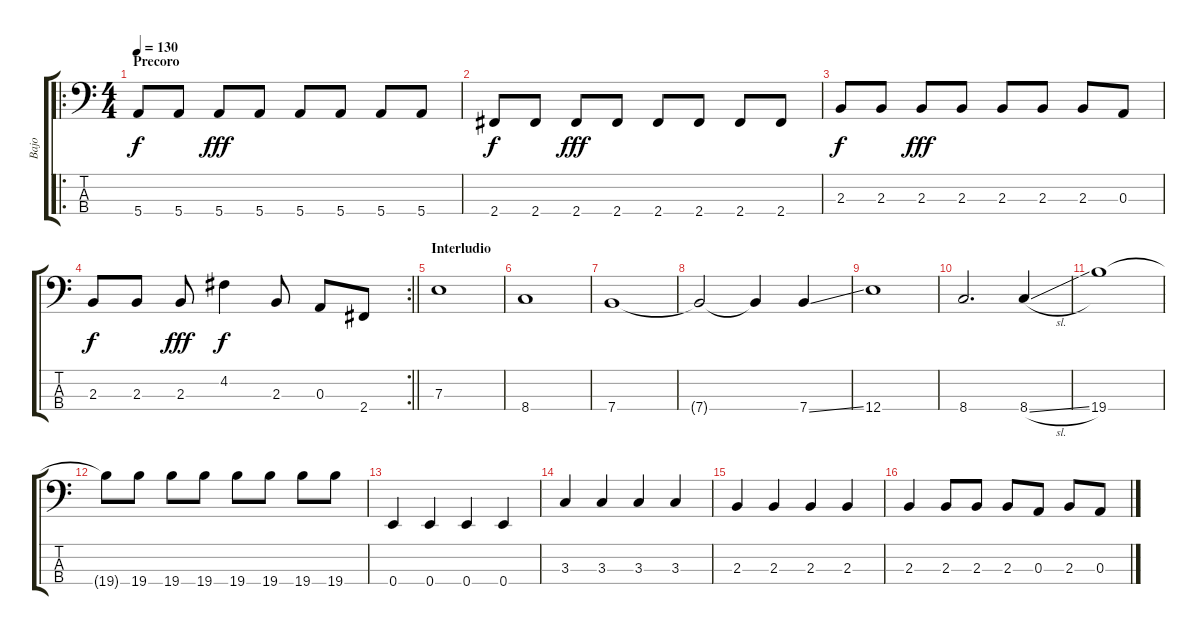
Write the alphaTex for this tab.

\track ("Bajo" "Bajo") {instrument electricbassfinger}
\staff {score tabs}
\tuning (G2 D2 A1 E1) {hide}
\ro
\ts (4 4)
\section ("" "Precoro")
\tempo 130
\clef f4
\ks c
5.4.8{dy f} 5.4.8 5.4.8{dy fff} 5.4.8 5.4.8 5.4.8 5.4.8 5.4.8 |
2.4.8{dy f} 2.4.8 2.4.8{dy fff} 2.4.8 2.4.8 2.4.8 2.4.8 2.4.8 |
2.3.8{dy f} 2.3.8 2.3.8{dy fff} 2.3.8 2.3.8 2.3.8 2.3.8 0.3.8 |
\rc 2
\barLineRight lightlight
2.3.8{dy f} 2.3.8 2.3.8{dy fff} 4.2.4{dy f} 2.3.8 0.3.8 2.4.8 |
\section ("" "Interludio")
7.3.1 |
8.4.1 |
7.4.1 |
7.4{t}.2 7.4{t}.4 7.4{ss}.4 |
12.4.1 |
8.4.2{d} 8.4{sl}.4 |
19.4.1 |
19.4{t}.8 19.4.8 19.4.8 19.4.8 19.4.8 19.4.8 19.4.8 19.4.8 |
0.4.4 0.4.4 0.4.4 0.4.4 |
3.3.4 3.3.4 3.3.4 3.3.4 |
2.3.4 2.3.4 2.3.4 2.3.4 |
2.3.4 2.3.8 2.3.8 2.3.8 0.3.8 2.3.8 0.3.8
